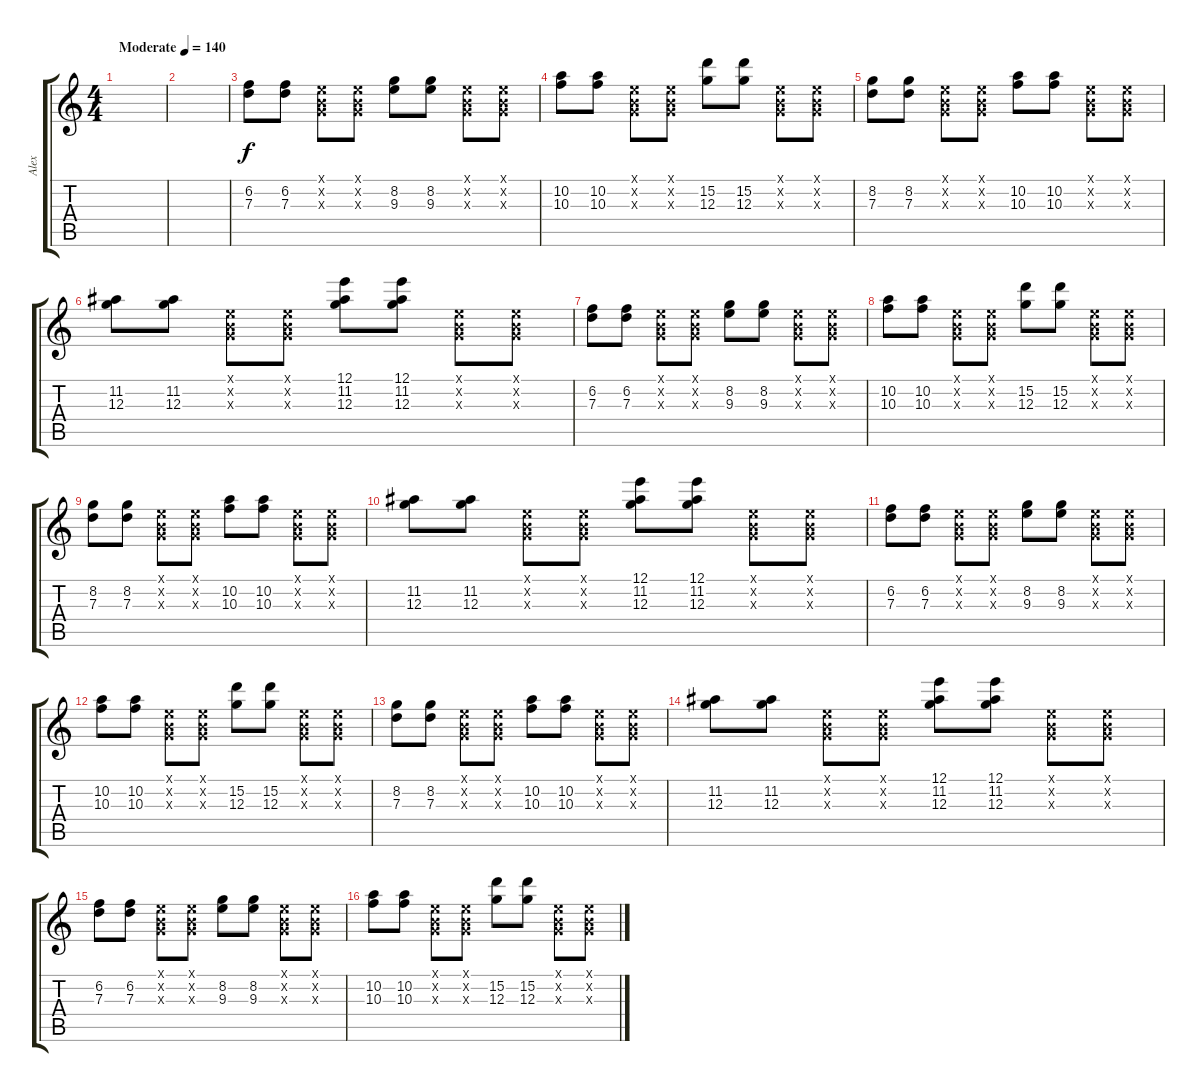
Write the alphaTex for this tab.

\track ("Alex" "Alex") {instrument distortionguitar}
\staff {score tabs}
\tuning (E4 B3 G3 D3 A2 E2) {hide}
\ts (4 4)
\tempo (140 "Moderate")
\clef g2
\ks c
|
|
(6.2 7.3).8 (6.2 7.3).8 (0.1{x} 0.2{x} 0.3{x}).8 (0.1{x} 0.2{x} 0.3{x}).8 (8.2 9.3).8 (8.2 9.3).8 (0.1{x} 0.2{x} 0.3{x}).8 (0.1{x} 0.2{x} 0.3{x}).8 |
(10.2 10.3).8 (10.2 10.3).8 (0.1{x} 0.2{x} 0.3{x}).8 (0.1{x} 0.2{x} 0.3{x}).8 (15.2 12.3).8 (15.2 12.3).8 (0.1{x} 0.2{x} 0.3{x}).8 (0.1{x} 0.2{x} 0.3{x}).8 |
(8.2 7.3).8 (8.2 7.3).8 (0.1{x} 0.2{x} 0.3{x}).8 (0.1{x} 0.2{x} 0.3{x}).8 (10.2 10.3).8 (10.2 10.3).8 (0.1{x} 0.2{x} 0.3{x}).8 (0.1{x} 0.2{x} 0.3{x}).8 |
(11.2 12.3).8 (11.2 12.3).8 (0.1{x} 0.2{x} 0.3{x}).8 (0.1{x} 0.2{x} 0.3{x}).8 (12.1 11.2 12.3).8 (12.1 11.2 12.3).8 (0.1{x} 0.2{x} 0.3{x}).8 (0.1{x} 0.2{x} 0.3{x}).8 |
(6.2 7.3).8 (6.2 7.3).8 (0.1{x} 0.2{x} 0.3{x}).8 (0.1{x} 0.2{x} 0.3{x}).8 (8.2 9.3).8 (8.2 9.3).8 (0.1{x} 0.2{x} 0.3{x}).8 (0.1{x} 0.2{x} 0.3{x}).8 |
(10.2 10.3).8 (10.2 10.3).8 (0.1{x} 0.2{x} 0.3{x}).8 (0.1{x} 0.2{x} 0.3{x}).8 (15.2 12.3).8 (15.2 12.3).8 (0.1{x} 0.2{x} 0.3{x}).8 (0.1{x} 0.2{x} 0.3{x}).8 |
(8.2 7.3).8 (8.2 7.3).8 (0.1{x} 0.2{x} 0.3{x}).8 (0.1{x} 0.2{x} 0.3{x}).8 (10.2 10.3).8 (10.2 10.3).8 (0.1{x} 0.2{x} 0.3{x}).8 (0.1{x} 0.2{x} 0.3{x}).8 |
(11.2 12.3).8 (11.2 12.3).8 (0.1{x} 0.2{x} 0.3{x}).8 (0.1{x} 0.2{x} 0.3{x}).8 (12.1 11.2 12.3).8 (12.1 11.2 12.3).8 (0.1{x} 0.2{x} 0.3{x}).8 (0.1{x} 0.2{x} 0.3{x}).8 |
(6.2 7.3).8 (6.2 7.3).8 (0.1{x} 0.2{x} 0.3{x}).8 (0.1{x} 0.2{x} 0.3{x}).8 (8.2 9.3).8 (8.2 9.3).8 (0.1{x} 0.2{x} 0.3{x}).8 (0.1{x} 0.2{x} 0.3{x}).8 |
(10.2 10.3).8 (10.2 10.3).8 (0.1{x} 0.2{x} 0.3{x}).8 (0.1{x} 0.2{x} 0.3{x}).8 (15.2 12.3).8 (15.2 12.3).8 (0.1{x} 0.2{x} 0.3{x}).8 (0.1{x} 0.2{x} 0.3{x}).8 |
(8.2 7.3).8 (8.2 7.3).8 (0.1{x} 0.2{x} 0.3{x}).8 (0.1{x} 0.2{x} 0.3{x}).8 (10.2 10.3).8 (10.2 10.3).8 (0.1{x} 0.2{x} 0.3{x}).8 (0.1{x} 0.2{x} 0.3{x}).8 |
(11.2 12.3).8 (11.2 12.3).8 (0.1{x} 0.2{x} 0.3{x}).8 (0.1{x} 0.2{x} 0.3{x}).8 (12.1 11.2 12.3).8 (12.1 11.2 12.3).8 (0.1{x} 0.2{x} 0.3{x}).8 (0.1{x} 0.2{x} 0.3{x}).8 |
(6.2 7.3).8 (6.2 7.3).8 (0.1{x} 0.2{x} 0.3{x}).8 (0.1{x} 0.2{x} 0.3{x}).8 (8.2 9.3).8 (8.2 9.3).8 (0.1{x} 0.2{x} 0.3{x}).8 (0.1{x} 0.2{x} 0.3{x}).8 |
(10.2 10.3).8 (10.2 10.3).8 (0.1{x} 0.2{x} 0.3{x}).8 (0.1{x} 0.2{x} 0.3{x}).8 (15.2 12.3).8 (15.2 12.3).8 (0.1{x} 0.2{x} 0.3{x}).8 (0.1{x} 0.2{x} 0.3{x}).8
